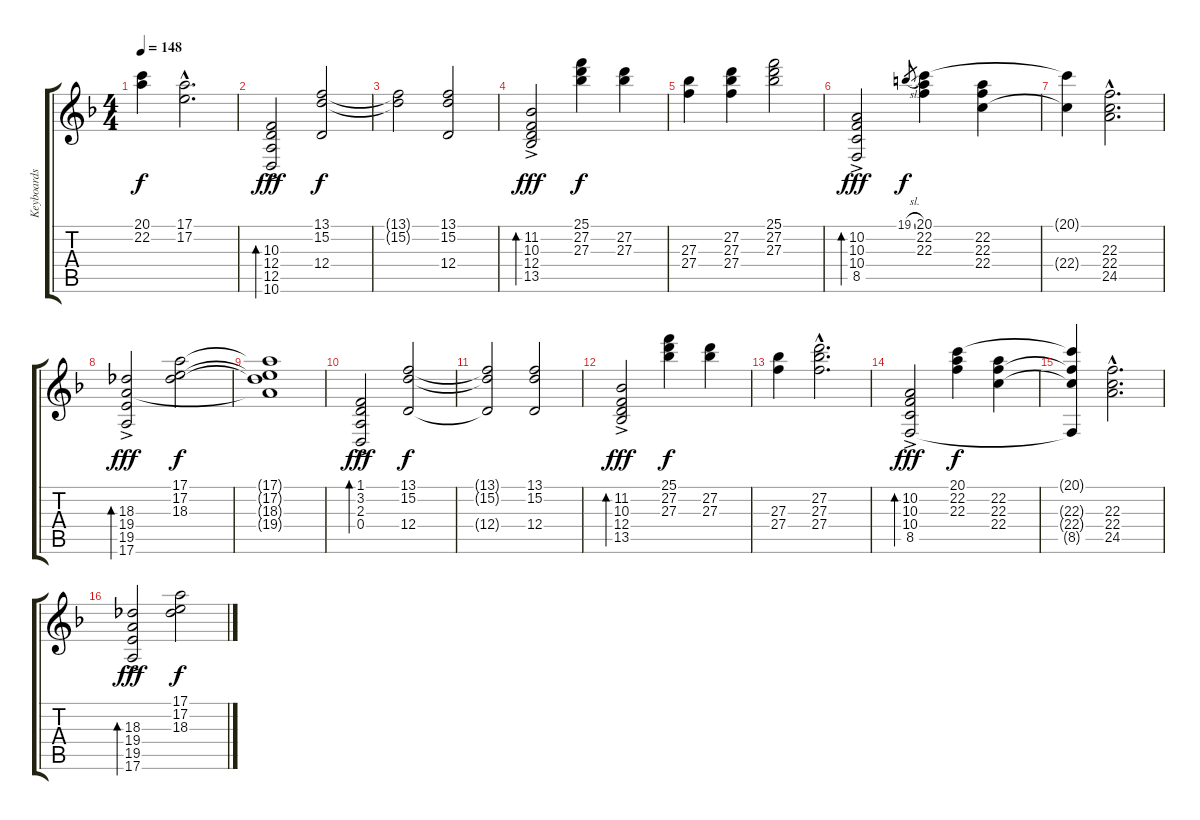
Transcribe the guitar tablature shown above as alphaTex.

\track ("Keyboards (II)" "Keyboards ") {instrument rockorgan}
\staff {score tabs}
\tuning (E4 B3 G3 D3 A2 E2) {hide}
\ts (4 4)
\tempo 148
\clef g2
\ks dminor
(20.1{t} 22.2{t}).4{dy f volume 11 balance 12 instrument brightacousticpiano} (17.1{hac} 17.2{hac}).2{d} |
(10.3{ac} 12.4{ac} 12.5{ac} 10.6{ac}).2{bd 120 dy fff volume 11 balance 12 instrument brightacousticpiano} (13.1 15.2 12.4).2{dy f} |
(13.1{t} 15.2{t}).2{volume 11 balance 12 instrument brightacousticpiano} (13.1 15.2 12.4).2 |
(11.2{ac} 10.3{ac} 12.4{ac} 13.5{ac}).2{bd 240 dy fff volume 11 balance 11 instrument brightacousticpiano} (25.1 27.2 27.3).4{dy f} (27.2 27.3).4 |
(27.3 27.4).4{volume 11 balance 12 instrument brightacousticpiano} (27.2 27.3 27.4).4 (25.1 27.2 27.3).2 |
(10.2{ac} 10.3{ac} 10.4{ac} 8.5).2{bd 240 dy fff volume 11 balance 12 instrument brightacousticpiano} 19.1{sl}.8{gr dy f} (20.1 22.2 22.3).4 (22.2 22.3 22.4).4 |
(20.1{t} 22.4{t}).4{volume 11 balance 12 instrument brightacousticpiano} (22.3{hac} 22.4{hac} 24.5{hac}).2{d} |
(18.3 19.4{ac} 19.5{ac} 17.6{ac}).2{bd 240 dy fff volume 11 balance 12 instrument brightacousticpiano} (17.1 17.2 18.3).2{dy f} |
(17.1{t} 17.2{t} 18.3{t} 19.4{t}).1{volume 11 balance 12 instrument brightacousticpiano} |
(1.1{ac} 3.2{ac} 2.3{ac} 0.4{ac}).2{bd 120 dy fff volume 11 balance 12 instrument brightacousticpiano} (13.1 15.2 12.4).2{dy f} |
(13.1{t} 15.2{t} 12.4{t}).2{volume 11 balance 12 instrument brightacousticpiano} (13.1 15.2 12.4).2 |
(11.2{ac} 10.3{ac} 12.4{ac} 13.5{ac}).2{bd 240 dy fff volume 11 balance 11 instrument brightacousticpiano} (25.1 27.2 27.3).4{dy f} (27.2 27.3).4 |
(27.3 27.4).4{volume 11 balance 12 instrument brightacousticpiano} (27.2{hac} 27.3{hac} 27.4{hac}).2{d} |
(10.2{ac} 10.3{ac} 10.4{ac} 8.5{ac}).2{bd 240 dy fff volume 11 balance 12 instrument brightacousticpiano} (20.1 22.2 22.3).4{dy f} (22.2 22.3 22.4).4 |
(20.1{t} 22.3{t} 22.4{t} 8.5{t}).4{volume 11 balance 12 instrument brightacousticpiano} (22.3{hac} 22.4{hac} 24.5{hac}).2{d} |
(18.3 19.4{ac} 19.5{ac} 17.6{ac}).2{bd 240 dy fff volume 11 balance 12 instrument brightacousticpiano} (17.1 17.2 18.3).2{dy f}
